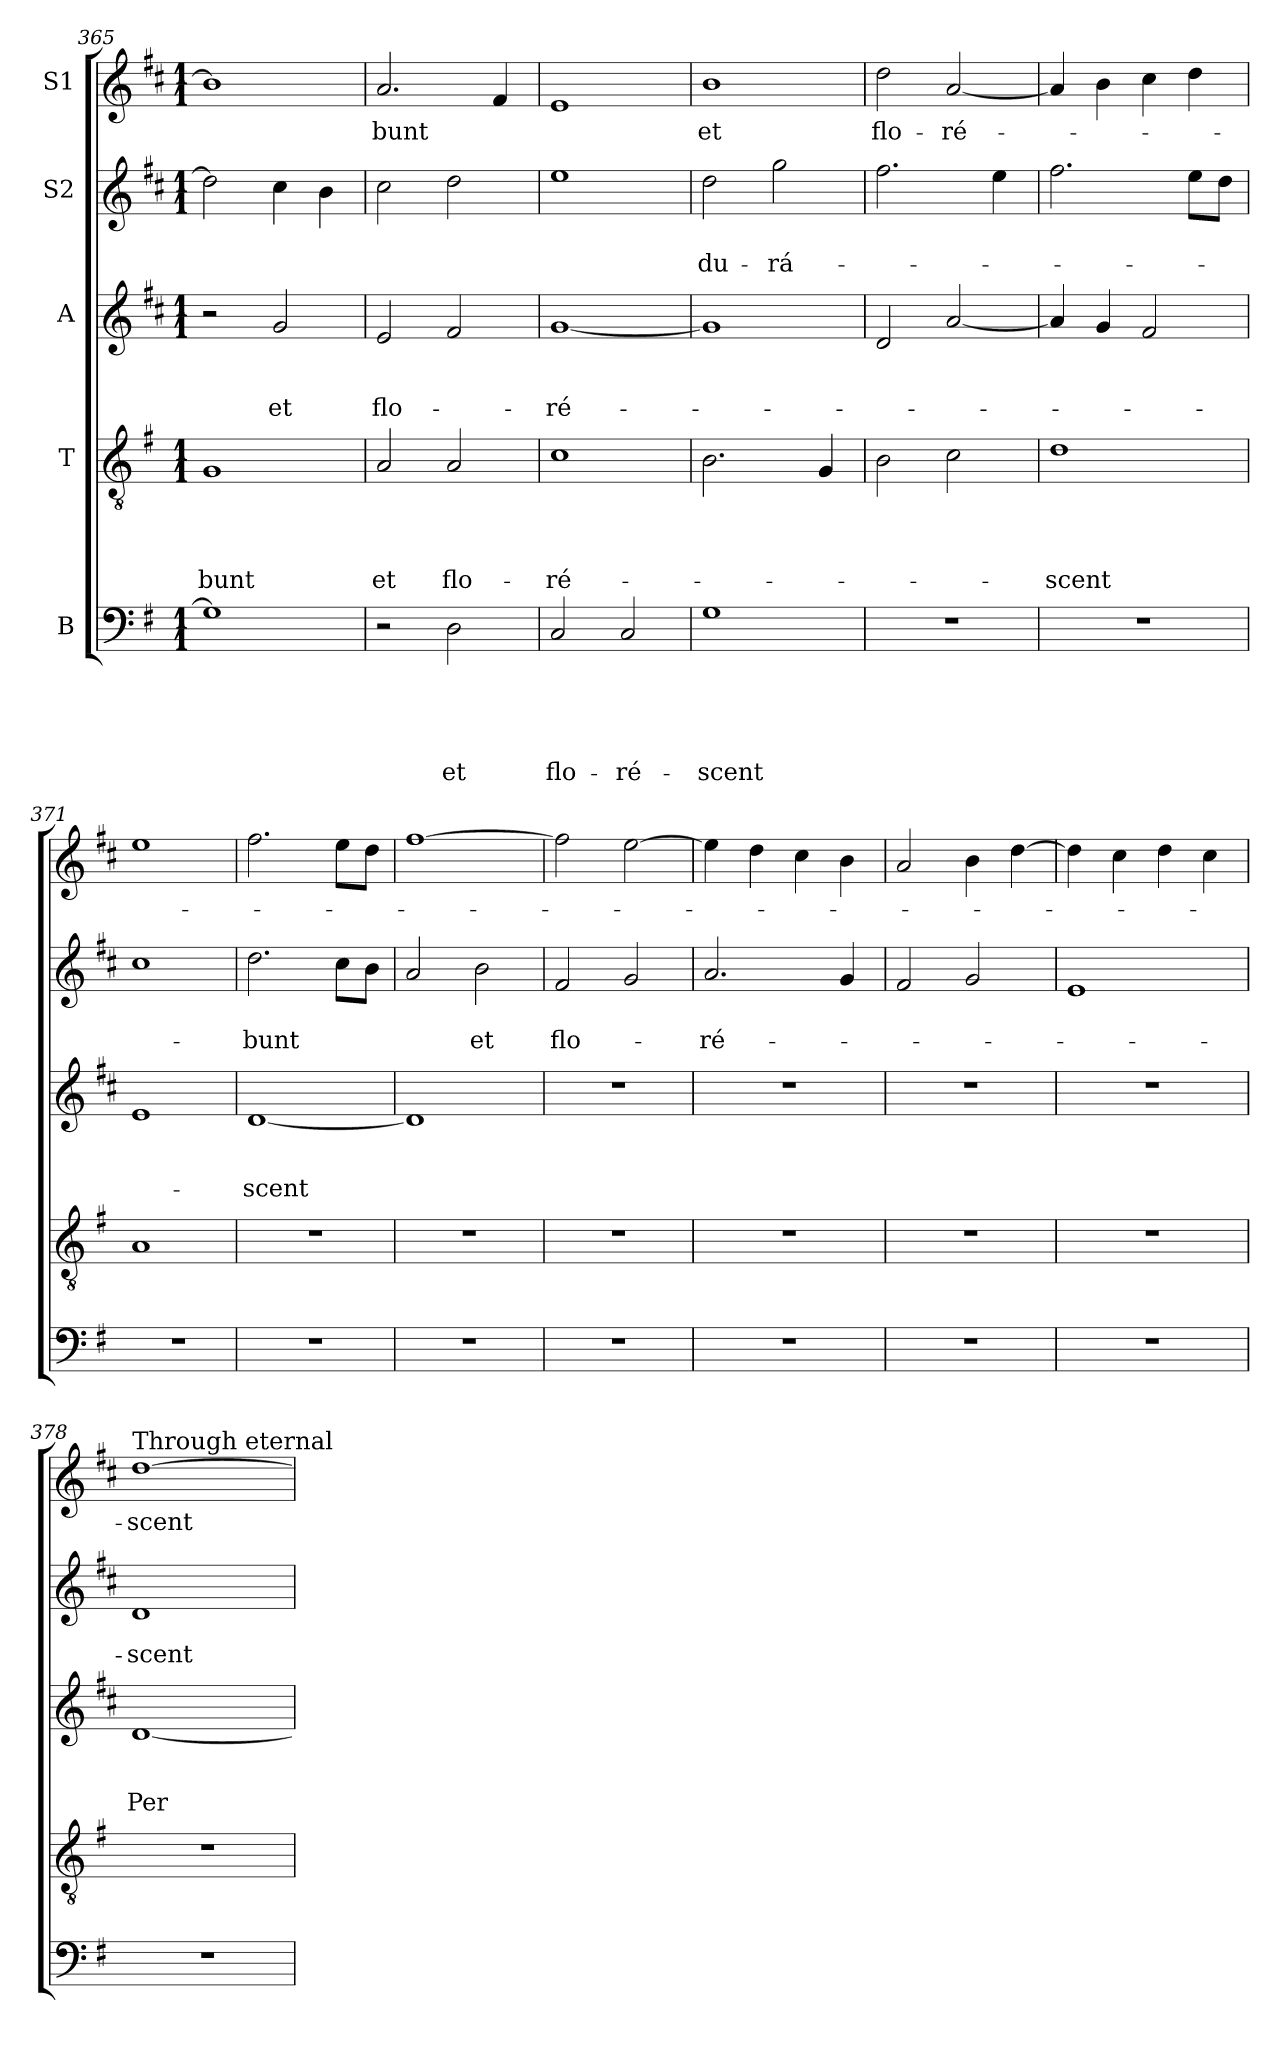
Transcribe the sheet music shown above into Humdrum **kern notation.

**kern	**text	**text	**text	**text	**text	**kern	**text	**text	**text	**text	**kern	**text	**text	**text	**kern	**text	**text	**kern	**text
*part5	*part5	*part5	*part5	*part5	*part5	*part4	*part4	*part4	*part4	*part4	*part3	*part3	*part3	*part3	*part2	*part2	*part2	*part1	*part1
*staff5	*staff5	*staff5	*staff5	*staff5	*staff5	*staff4	*staff4	*staff4	*staff4	*staff4	*staff3	*staff3	*staff3	*staff3	*staff2	*staff2	*staff2	*staff1	*staff1
*I"B	*	*	*	*	*	*I"T	*	*	*	*	*I"A	*	*	*	*I"S2	*	*	*I"S1	*
!!LO:PB:g=z
*clefF4	*	*	*	*	*	*clefGv2	*	*	*	*	*clefG2	*	*	*	*clefG2	*	*	*clefG2	*
*k[f#]	*	*	*	*	*	*k[f#]	*	*	*	*	*k[f#c#]	*	*	*	*k[f#c#]	*	*	*k[f#c#]	*
*G:	*	*	*	*	*	*G:	*	*	*	*	*D:	*	*	*	*D:	*	*	*D:	*
*M1/1	*	*	*	*	*	*M1/1	*	*	*	*	*M1/1	*	*	*	*M1/1	*	*	*M1/1	*
=365	=365	=365	=365	=365	=365	=365	=365	=365	=365	=365	=365	=365	=365	=365	=365	=365	=365	=365	=365
!	!	!	!	!	!	!	!	!	!	!LO:LY:b	!	!	!	!	!	!	!	!	!
1G]	.	.	.	.	.	1G	.	.	.	-bunt	2r	.	.	.	2dd\]	.	.	1b]	.
!	!	!	!	!	!	!	!	!	!	!	!	!	!	!LO:LY:b	!	!	!	!	!
.	.	.	.	.	.	.	.	.	.	.	2g/	.	.	et	4cc#\	.	.	.	.
.	.	.	.	.	.	.	.	.	.	.	.	.	.	.	4b\	.	.	.	.
=366	=366	=366	=366	=366	=366	=366	=366	=366	=366	=366	=366	=366	=366	=366	=366	=366	=366	=366	=366
!	!	!	!	!	!	!	!	!	!	!LO:LY:b	!	!	!	!LO:LY:b	!	!	!	!	!LO:LY:b
2r	.	.	.	.	.	2A/	.	.	.	et	2e/	.	.	flo-	2cc#\	.	.	2.a/	-bunt
!	!	!	!	!	!LO:LY:b	!	!	!	!	!LO:LY:b	!	!	!	!	!	!	!	!	!
2D\	.	.	.	.	et	2A/	.	.	.	flo-	2f#/	.	.	.	2dd\	.	.	.	.
.	.	.	.	.	.	.	.	.	.	.	.	.	.	.	.	.	.	4f#/	.
=367	=367	=367	=367	=367	=367	=367	=367	=367	=367	=367	=367	=367	=367	=367	=367	=367	=367	=367	=367
!	!	!	!	!	!LO:LY:b	!	!	!	!	!LO:LY:b	!	!	!	!LO:LY:b	!	!	!	!	!
2C/	.	.	.	.	flo-	1c	.	.	.	-ré-	[1g	.	.	-ré-	1ee	.	.	1e	.
!	!	!	!	!	!LO:LY:b	!	!	!	!	!	!	!	!	!	!	!	!	!	!
2C/	.	.	.	.	-ré-	.	.	.	.	.	.	.	.	.	.	.	.	.	.
=368	=368	=368	=368	=368	=368	=368	=368	=368	=368	=368	=368	=368	=368	=368	=368	=368	=368	=368	=368
!	!	!	!	!	!LO:LY:b	!	!	!	!	!	!	!	!	!	!	!	!LO:LY:b	!	!LO:LY:b
1G	.	.	.	.	-scent	2.B\	.	.	.	.	1g]	.	.	.	2dd\	.	du-	1b	et
!	!	!	!	!	!	!	!	!	!	!	!	!	!	!	!	!	!LO:LY:b	!	!
.	.	.	.	.	.	.	.	.	.	.	.	.	.	.	2gg\	.	-rá-	.	.
.	.	.	.	.	.	4G/	.	.	.	.	.	.	.	.	.	.	.	.	.
=369	=369	=369	=369	=369	=369	=369	=369	=369	=369	=369	=369	=369	=369	=369	=369	=369	=369	=369	=369
!	!	!	!	!	!	!	!	!	!	!	!	!	!	!	!	!	!	!	!LO:LY:b
1r	.	.	.	.	.	2B\	.	.	.	.	2d/	.	.	.	2.ff#\	.	.	2dd\	flo-
!	!	!	!	!	!	!	!	!	!	!	!	!	!	!	!	!	!	!	!LO:LY:b
.	.	.	.	.	.	2c\	.	.	.	.	[2a/	.	.	.	.	.	.	[2a/	-ré-
.	.	.	.	.	.	.	.	.	.	.	.	.	.	.	4ee\	.	.	.	.
=370	=370	=370	=370	=370	=370	=370	=370	=370	=370	=370	=370	=370	=370	=370	=370	=370	=370	=370	=370
!	!	!	!	!	!	!	!	!	!	!LO:LY:b	!	!	!	!	!	!	!	!	!
1r	.	.	.	.	.	1d	.	.	.	-scent	4a/]	.	.	.	2.ff#\	.	.	4a/]	.
.	.	.	.	.	.	.	.	.	.	.	4g/	.	.	.	.	.	.	4b\	.
.	.	.	.	.	.	.	.	.	.	.	2f#/	.	.	.	.	.	.	4cc#\	.
.	.	.	.	.	.	.	.	.	.	.	.	.	.	.	8ee\L	.	.	4dd\	.
.	.	.	.	.	.	.	.	.	.	.	.	.	.	.	8dd\J	.	.	.	.
=371	=371	=371	=371	=371	=371	=371	=371	=371	=371	=371	=371	=371	=371	=371	=371	=371	=371	=371	=371
1r	.	.	.	.	.	1A	.	.	.	.	1e	.	.	.	1cc#	.	.	1ee	.
!!LO:LB:g=z
=372	=372	=372	=372	=372	=372	=372	=372	=372	=372	=372	=372	=372	=372	=372	=372	=372	=372	=372	=372
!	!	!	!	!	!	!	!	!	!	!	!	!	!	!LO:LY:b	!	!	!LO:LY:b	!	!
1r	.	.	.	.	.	1r	.	.	.	.	[1d	.	.	-scent	2.dd\	.	-bunt	2.ff#\	.
.	.	.	.	.	.	.	.	.	.	.	.	.	.	.	8cc#\L	.	.	8ee\L	.
.	.	.	.	.	.	.	.	.	.	.	.	.	.	.	8b\J	.	.	8dd\J	.
=373	=373	=373	=373	=373	=373	=373	=373	=373	=373	=373	=373	=373	=373	=373	=373	=373	=373	=373	=373
1r	.	.	.	.	.	1r	.	.	.	.	1d]	.	.	.	2a/	.	.	[1ff#	.
!	!	!	!	!	!	!	!	!	!	!	!	!	!	!	!	!	!LO:LY:b	!	!
.	.	.	.	.	.	.	.	.	.	.	.	.	.	.	2b\	.	et	.	.
=374	=374	=374	=374	=374	=374	=374	=374	=374	=374	=374	=374	=374	=374	=374	=374	=374	=374	=374	=374
!	!	!	!	!	!	!	!	!	!	!	!	!	!	!	!	!	!LO:LY:b	!	!
1r	.	.	.	.	.	1r	.	.	.	.	1r	.	.	.	2f#/	.	flo-	2ff#\]	.
.	.	.	.	.	.	.	.	.	.	.	.	.	.	.	2g/	.	.	[2ee\	.
=375	=375	=375	=375	=375	=375	=375	=375	=375	=375	=375	=375	=375	=375	=375	=375	=375	=375	=375	=375
!	!	!	!	!	!	!	!	!	!	!	!	!	!	!	!	!	!LO:LY:b	!	!
1r	.	.	.	.	.	1r	.	.	.	.	1r	.	.	.	2.a/	.	-ré-	4ee\]	.
.	.	.	.	.	.	.	.	.	.	.	.	.	.	.	.	.	.	4dd\	.
.	.	.	.	.	.	.	.	.	.	.	.	.	.	.	.	.	.	4cc#\	.
.	.	.	.	.	.	.	.	.	.	.	.	.	.	.	4g/	.	.	4b\	.
=376	=376	=376	=376	=376	=376	=376	=376	=376	=376	=376	=376	=376	=376	=376	=376	=376	=376	=376	=376
1r	.	.	.	.	.	1r	.	.	.	.	1r	.	.	.	2f#/	.	.	2a/	.
.	.	.	.	.	.	.	.	.	.	.	.	.	.	.	2g/	.	.	4b\	.
.	.	.	.	.	.	.	.	.	.	.	.	.	.	.	.	.	.	[4dd\	.
=377	=377	=377	=377	=377	=377	=377	=377	=377	=377	=377	=377	=377	=377	=377	=377	=377	=377	=377	=377
1r	.	.	.	.	.	1r	.	.	.	.	1r	.	.	.	1e	.	.	4dd\]	.
.	.	.	.	.	.	.	.	.	.	.	.	.	.	.	.	.	.	4cc#\	.
.	.	.	.	.	.	.	.	.	.	.	.	.	.	.	.	.	.	4dd\	.
.	.	.	.	.	.	.	.	.	.	.	.	.	.	.	.	.	.	4cc#\	.
=378	=378	=378	=378	=378	=378	=378	=378	=378	=378	=378	=378	=378	=378	=378	=378	=378	=378	=378	=378
!	!	!	!	!	!	!	!	!	!	!	!	!	!	!	!	!	!	!LO:TX:a:t=Through eternal	!
!	!	!	!	!	!	!	!	!	!	!	!	!	!	!LO:LY:b	!	!	!LO:LY:b	!	!LO:LY:b
1r	.	.	.	.	.	1r	.	.	.	.	[1d	.	.	Per	1d	.	-scent	[1dd	-scent
=	=	=	=	=	=	=	=	=	=	=	=	=	=	=	=	=	=	=	=
*-	*-	*-	*-	*-	*-	*-	*-	*-	*-	*-	*-	*-	*-	*-	*-	*-	*-	*-	*-
